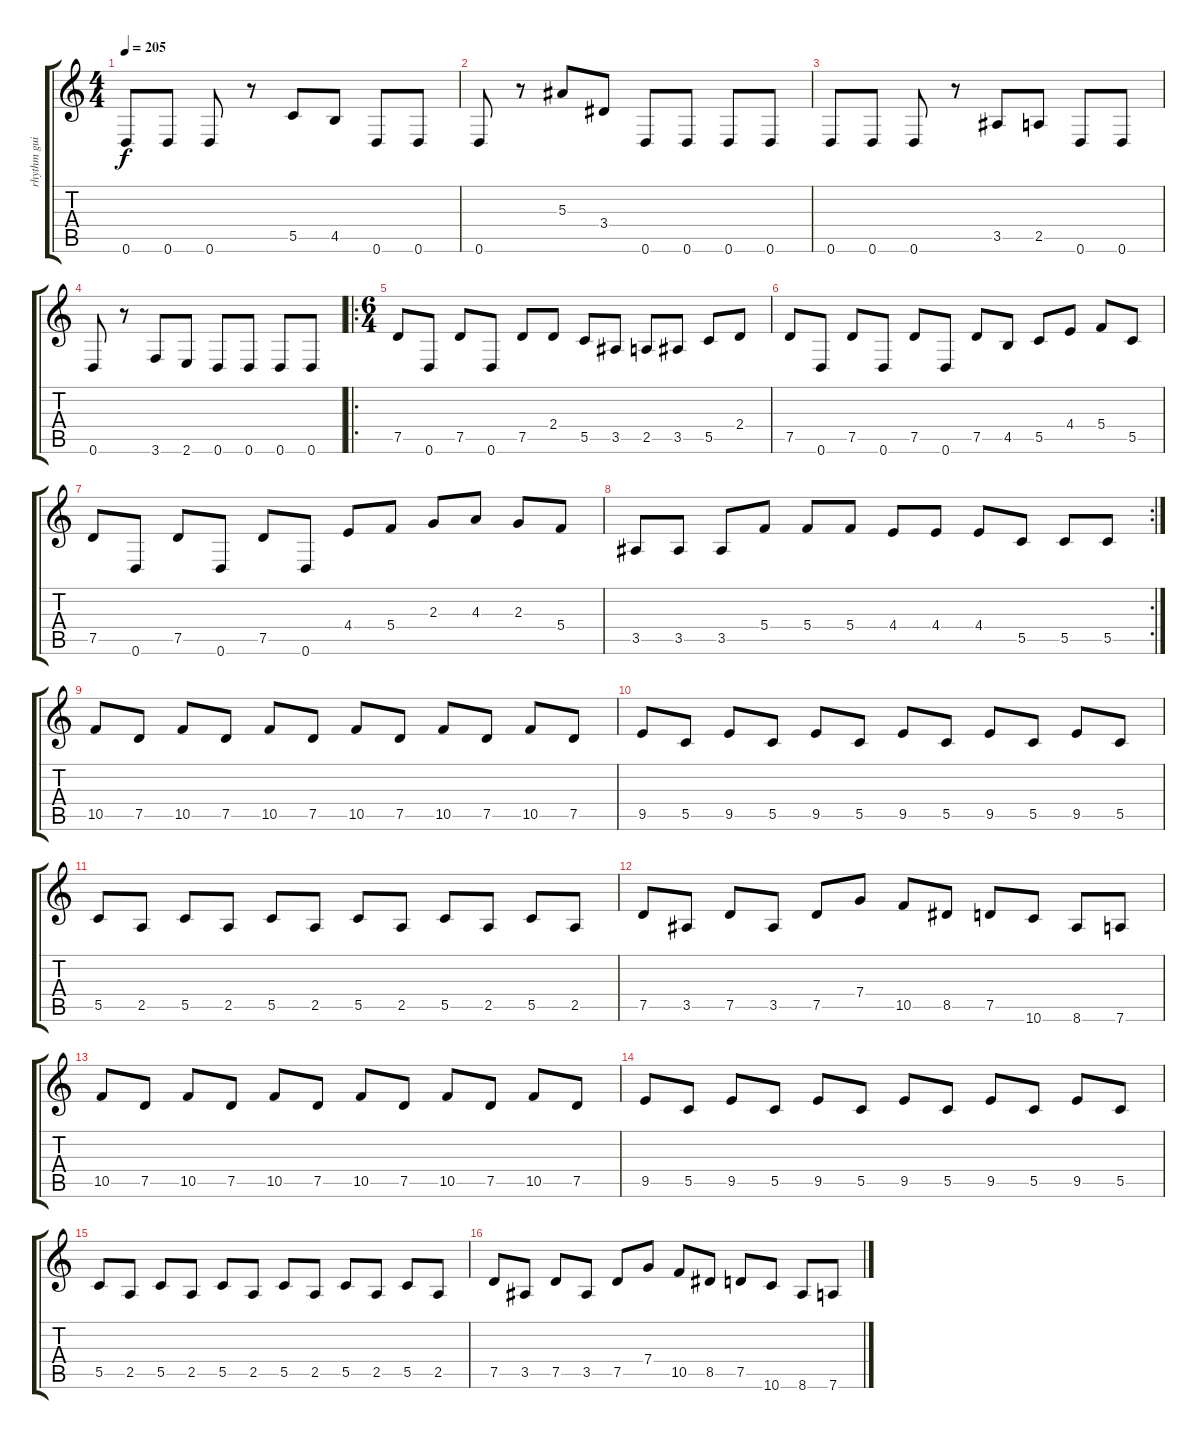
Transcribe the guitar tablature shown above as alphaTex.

\track ("rhythm guitar" "rhythm gui") {instrument distortionguitar}
\staff {score tabs}
\tuning (D4 A3 F3 C3 G2 D2) {hide}
\ts (4 4)
\tempo 205
\clef g2
\ks c
0.6.8{dy f} 0.6.8 0.6.8 r.8 5.5.8 4.5.8 0.6.8 0.6.8 |
0.6.8 r.8 5.3.8 3.4.8 0.6.8 0.6.8 0.6.8 0.6.8 |
0.6.8 0.6.8 0.6.8 r.8 3.5.8 2.5.8 0.6.8 0.6.8 |
0.6.8 r.8 3.6.8 2.6.8 0.6.8 0.6.8 0.6.8 0.6.8 |
\ro
\ts (6 4)
7.5.8 0.6.8 7.5.8 0.6.8 7.5.8 2.4.8 5.5.8 3.5.8 2.5.8 3.5.8 5.5.8 2.4.8 |
7.5.8 0.6.8 7.5.8 0.6.8 7.5.8 0.6.8 7.5.8 4.5.8 5.5.8 4.4.8 5.4.8 5.5.8 |
7.5.8 0.6.8 7.5.8 0.6.8 7.5.8 0.6.8 4.4.8 5.4.8 2.3.8 4.3.8 2.3.8 5.4.8 |
\rc 2
3.5.8 3.5.8 3.5.8 5.4.8 5.4.8 5.4.8 4.4.8 4.4.8 4.4.8 5.5.8 5.5.8 5.5.8 |
10.5.8 7.5.8 10.5.8 7.5.8 10.5.8 7.5.8 10.5.8 7.5.8 10.5.8 7.5.8 10.5.8 7.5.8 |
9.5.8 5.5.8 9.5.8 5.5.8 9.5.8 5.5.8 9.5.8 5.5.8 9.5.8 5.5.8 9.5.8 5.5.8 |
5.5.8 2.5.8 5.5.8 2.5.8 5.5.8 2.5.8 5.5.8 2.5.8 5.5.8 2.5.8 5.5.8 2.5.8 |
7.5.8 3.5.8 7.5.8 3.5.8 7.5.8 7.4.8 10.5.8 8.5.8 7.5.8 10.6.8 8.6.8 7.6.8 |
10.5.8 7.5.8 10.5.8 7.5.8 10.5.8 7.5.8 10.5.8 7.5.8 10.5.8 7.5.8 10.5.8 7.5.8 |
9.5.8 5.5.8 9.5.8 5.5.8 9.5.8 5.5.8 9.5.8 5.5.8 9.5.8 5.5.8 9.5.8 5.5.8 |
5.5.8 2.5.8 5.5.8 2.5.8 5.5.8 2.5.8 5.5.8 2.5.8 5.5.8 2.5.8 5.5.8 2.5.8 |
7.5.8 3.5.8 7.5.8 3.5.8 7.5.8 7.4.8 10.5.8 8.5.8 7.5.8 10.6.8 8.6.8 7.6.8
